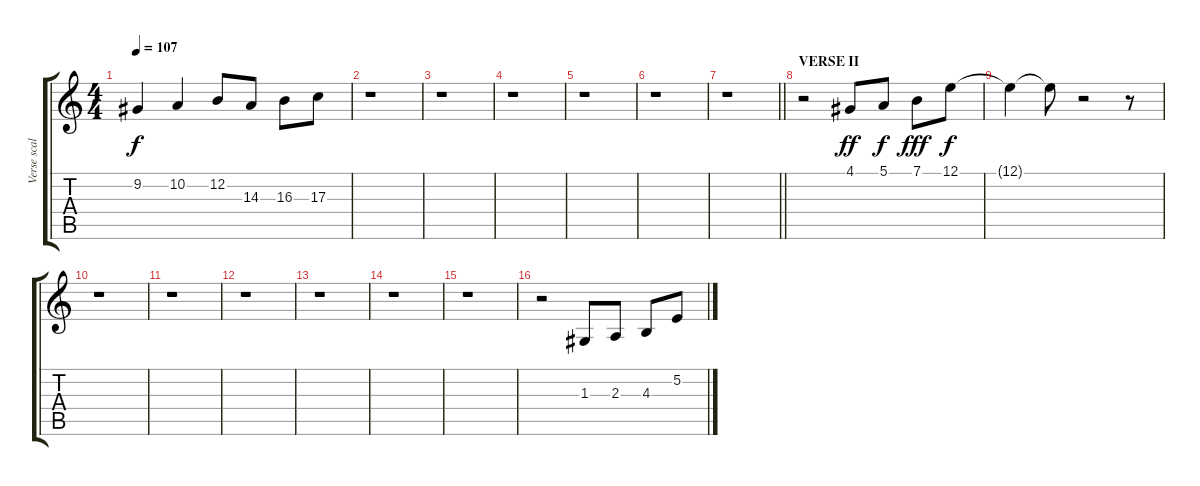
\track ("Verse scale " "Verse scal") {instrument fx4atmosphere}
\staff {score tabs}
\tuning (E4 B3 G3 D3 A2 E2) {hide}
\ts (4 4)
\tempo 107
\clef g2
\ks c
9.2.4{dy f} 10.2.4 12.2.8 14.3.8 16.3.8 17.3.8 |
r.1 |
r.1 |
r.1 |
r.1 |
r.1 |
\barLineRight lightlight
r.1 |
\section ("" "VERSE II")
r.2 4.1.8{dy ff} 5.1.8{dy f} 7.1.8{dy fff} 12.1.8{dy f} |
12.1{t}.4 12.1{t}.8 r.2 r.8 |
r.1 |
r.1 |
r.1 |
r.1 |
r.1 |
r.1 |
r.2 1.3.8 2.3.8 4.3.8 5.2.8
